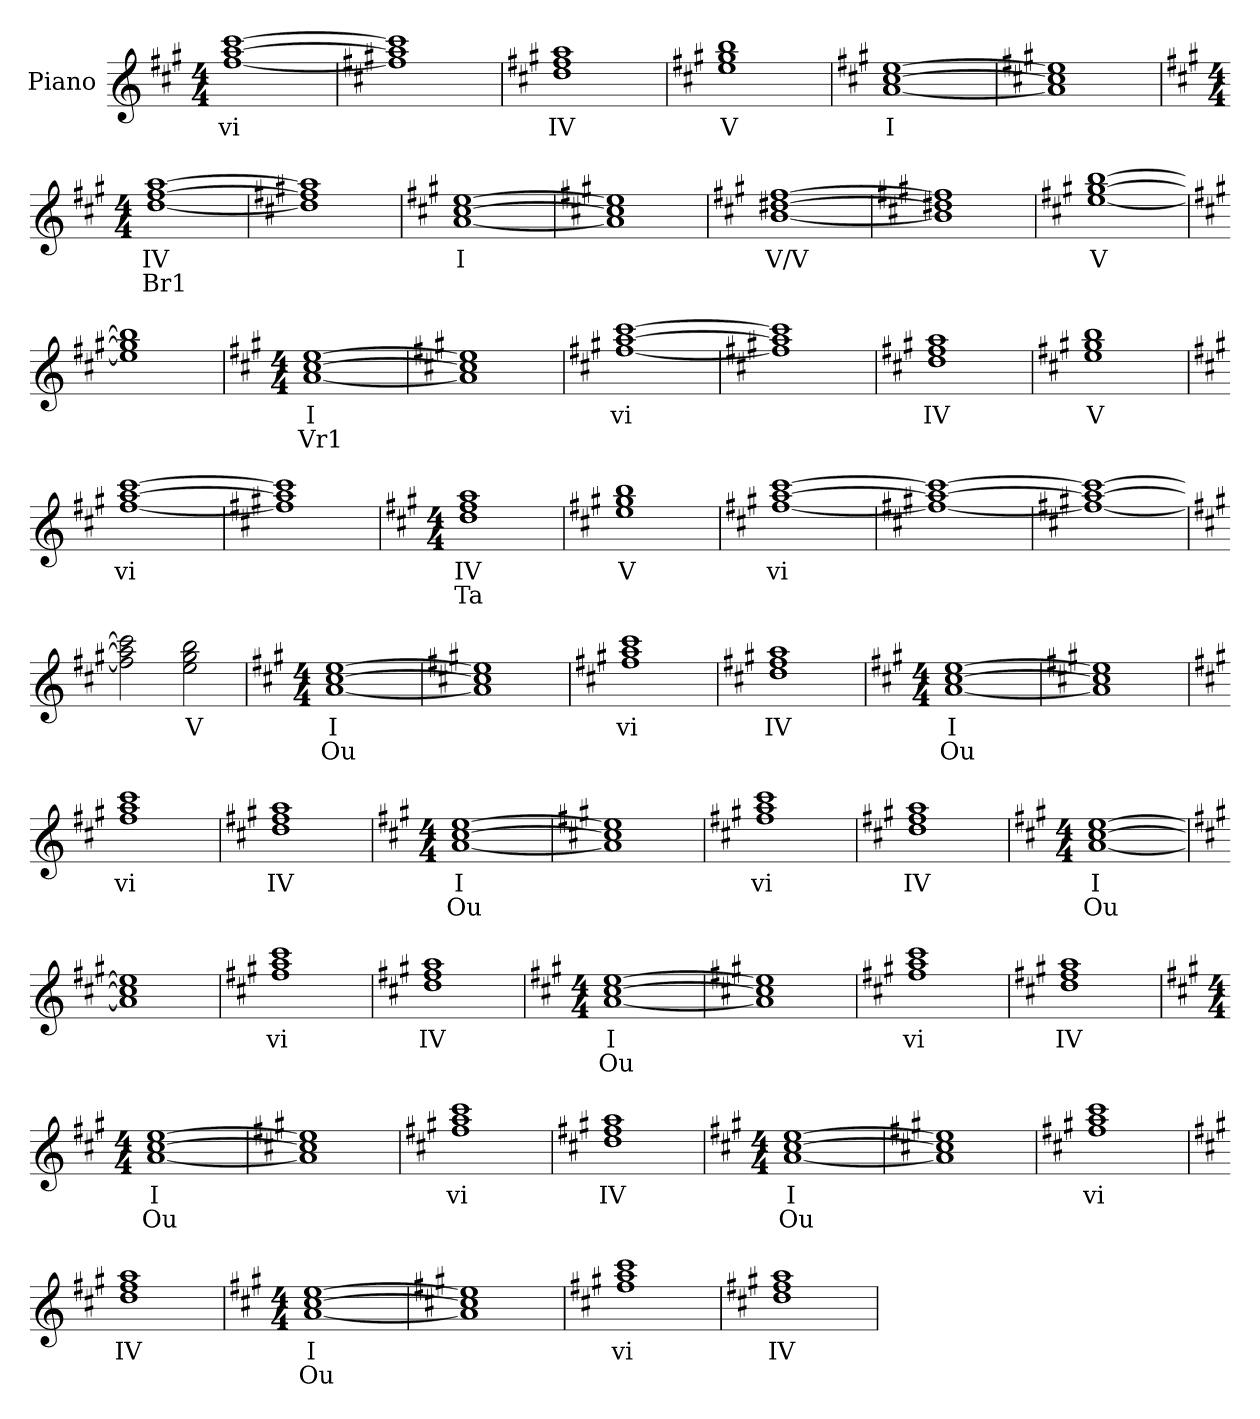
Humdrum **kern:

**kern	**text	**text
*part1	*part1	*part1
*staff1	*staff1	*staff1
*I"Piano	*	*
*I'Pno	*	*
*k[f#c#g#]	*	*
*A:	*	*
*M4/4	*	*
=	=	=
[1ff# [1aa [1ccc#	vi	.
=	=	=
*k[f#c#g#]	*	*
*A:	*	*
1ff#] 1aa] 1ccc#]	.	.
=	=	=
*k[f#c#g#]	*	*
*A:	*	*
1dd 1ff# 1aa	IV	.
=	=	=
*k[f#c#g#]	*	*
*A:	*	*
1ee 1gg# 1bb	V	.
=	=	=
*k[f#c#g#]	*	*
*A:	*	*
[1a [1cc# [1ee	I	.
=	=	=
*k[f#c#g#]	*	*
*A:	*	*
1a] 1cc#] 1ee]	.	.
=	=	=
*k[f#c#g#]	*	*
*A:	*	*
*M4/4	*	*
[1dd [1ff# [1aa	IV	Br1
=	=	=
*k[f#c#g#]	*	*
*A:	*	*
1dd] 1ff#] 1aa]	.	.
=	=	=
*k[f#c#g#]	*	*
*A:	*	*
[1a [1cc# [1ee	I	.
=	=	=
*k[f#c#g#]	*	*
*A:	*	*
1a] 1cc#] 1ee]	.	.
=	=	=
*k[f#c#g#]	*	*
*A:	*	*
[1b [1dd#X [1ff#	V/V	.
=	=	=
*k[f#c#g#]	*	*
*A:	*	*
1b] 1dd#X] 1ff#]	.	.
=	=	=
*k[f#c#g#]	*	*
*A:	*	*
[1ee [1gg# [1bb	V	.
=	=	=
*k[f#c#g#]	*	*
*A:	*	*
1ee] 1gg#] 1bb]	.	.
=	=	=
*k[f#c#g#]	*	*
*A:	*	*
*M4/4	*	*
[1a [1cc# [1ee	I	Vr1
=	=	=
*k[f#c#g#]	*	*
*A:	*	*
1a] 1cc#] 1ee]	.	.
=	=	=
*k[f#c#g#]	*	*
*A:	*	*
[1ff# [1aa [1ccc#	vi	.
=	=	=
*k[f#c#g#]	*	*
*A:	*	*
1ff#] 1aa] 1ccc#]	.	.
=	=	=
*k[f#c#g#]	*	*
*A:	*	*
1dd 1ff# 1aa	IV	.
=	=	=
*k[f#c#g#]	*	*
*A:	*	*
1ee 1gg# 1bb	V	.
=	=	=
*k[f#c#g#]	*	*
*A:	*	*
[1ff# [1aa [1ccc#	vi	.
=	=	=
*k[f#c#g#]	*	*
*A:	*	*
1ff#] 1aa] 1ccc#]	.	.
=	=	=
*k[f#c#g#]	*	*
*A:	*	*
*M4/4	*	*
1dd 1ff# 1aa	IV	Ta
=	=	=
*k[f#c#g#]	*	*
*A:	*	*
1ee 1gg# 1bb	V	.
=	=	=
*k[f#c#g#]	*	*
*A:	*	*
[1ff# [1aa [1ccc#	vi	.
=	=	=
*k[f#c#g#]	*	*
*A:	*	*
1ff#_ 1aa_ 1ccc#_	.	.
=	=	=
*k[f#c#g#]	*	*
*A:	*	*
1ff#_ 1aa_ 1ccc#_	.	.
=	=	=
*k[f#c#g#]	*	*
*A:	*	*
2ff#] 2aa] 2ccc#]	.	.
2ee 2gg# 2bb	V	.
=	=	=
*k[f#c#g#]	*	*
*A:	*	*
*M4/4	*	*
[1a [1cc# [1ee	I	Ou
=	=	=
*k[f#c#g#]	*	*
*A:	*	*
1a] 1cc#] 1ee]	.	.
=	=	=
*k[f#c#g#]	*	*
*A:	*	*
1ff# 1aa 1ccc#	vi	.
=	=	=
*k[f#c#g#]	*	*
*A:	*	*
1dd 1ff# 1aa	IV	.
=	=	=
*k[f#c#g#]	*	*
*A:	*	*
*M4/4	*	*
[1a [1cc# [1ee	I	Ou
=	=	=
*k[f#c#g#]	*	*
*A:	*	*
1a] 1cc#] 1ee]	.	.
=	=	=
*k[f#c#g#]	*	*
*A:	*	*
1ff# 1aa 1ccc#	vi	.
=	=	=
*k[f#c#g#]	*	*
*A:	*	*
1dd 1ff# 1aa	IV	.
=	=	=
*k[f#c#g#]	*	*
*A:	*	*
*M4/4	*	*
[1a [1cc# [1ee	I	Ou
=	=	=
*k[f#c#g#]	*	*
*A:	*	*
1a] 1cc#] 1ee]	.	.
=	=	=
*k[f#c#g#]	*	*
*A:	*	*
1ff# 1aa 1ccc#	vi	.
=	=	=
*k[f#c#g#]	*	*
*A:	*	*
1dd 1ff# 1aa	IV	.
=	=	=
*k[f#c#g#]	*	*
*A:	*	*
*M4/4	*	*
[1a [1cc# [1ee	I	Ou
=	=	=
*k[f#c#g#]	*	*
*A:	*	*
1a] 1cc#] 1ee]	.	.
=	=	=
*k[f#c#g#]	*	*
*A:	*	*
1ff# 1aa 1ccc#	vi	.
=	=	=
*k[f#c#g#]	*	*
*A:	*	*
1dd 1ff# 1aa	IV	.
=	=	=
*k[f#c#g#]	*	*
*A:	*	*
*M4/4	*	*
[1a [1cc# [1ee	I	Ou
=	=	=
*k[f#c#g#]	*	*
*A:	*	*
1a] 1cc#] 1ee]	.	.
=	=	=
*k[f#c#g#]	*	*
*A:	*	*
1ff# 1aa 1ccc#	vi	.
=	=	=
*k[f#c#g#]	*	*
*A:	*	*
1dd 1ff# 1aa	IV	.
=	=	=
*k[f#c#g#]	*	*
*A:	*	*
*M4/4	*	*
[1a [1cc# [1ee	I	Ou
=	=	=
*k[f#c#g#]	*	*
*A:	*	*
1a] 1cc#] 1ee]	.	.
=	=	=
*k[f#c#g#]	*	*
*A:	*	*
1ff# 1aa 1ccc#	vi	.
=	=	=
*k[f#c#g#]	*	*
*A:	*	*
1dd 1ff# 1aa	IV	.
=	=	=
*k[f#c#g#]	*	*
*A:	*	*
*M4/4	*	*
[1a [1cc# [1ee	I	Ou
=	=	=
*k[f#c#g#]	*	*
*A:	*	*
1a] 1cc#] 1ee]	.	.
=	=	=
*k[f#c#g#]	*	*
*A:	*	*
1ff# 1aa 1ccc#	vi	.
=	=	=
*k[f#c#g#]	*	*
*A:	*	*
1dd 1ff# 1aa	IV	.
=	=	=
*k[f#c#g#]	*	*
*A:	*	*
*M4/4	*	*
[1a [1cc# [1ee	I	Ou
=	=	=
*k[f#c#g#]	*	*
*A:	*	*
1a] 1cc#] 1ee]	.	.
=	=	=
*k[f#c#g#]	*	*
*A:	*	*
1ff# 1aa 1ccc#	vi	.
=	=	=
*k[f#c#g#]	*	*
*A:	*	*
1dd 1ff# 1aa	IV	.
=	=	=
*-	*-	*-
